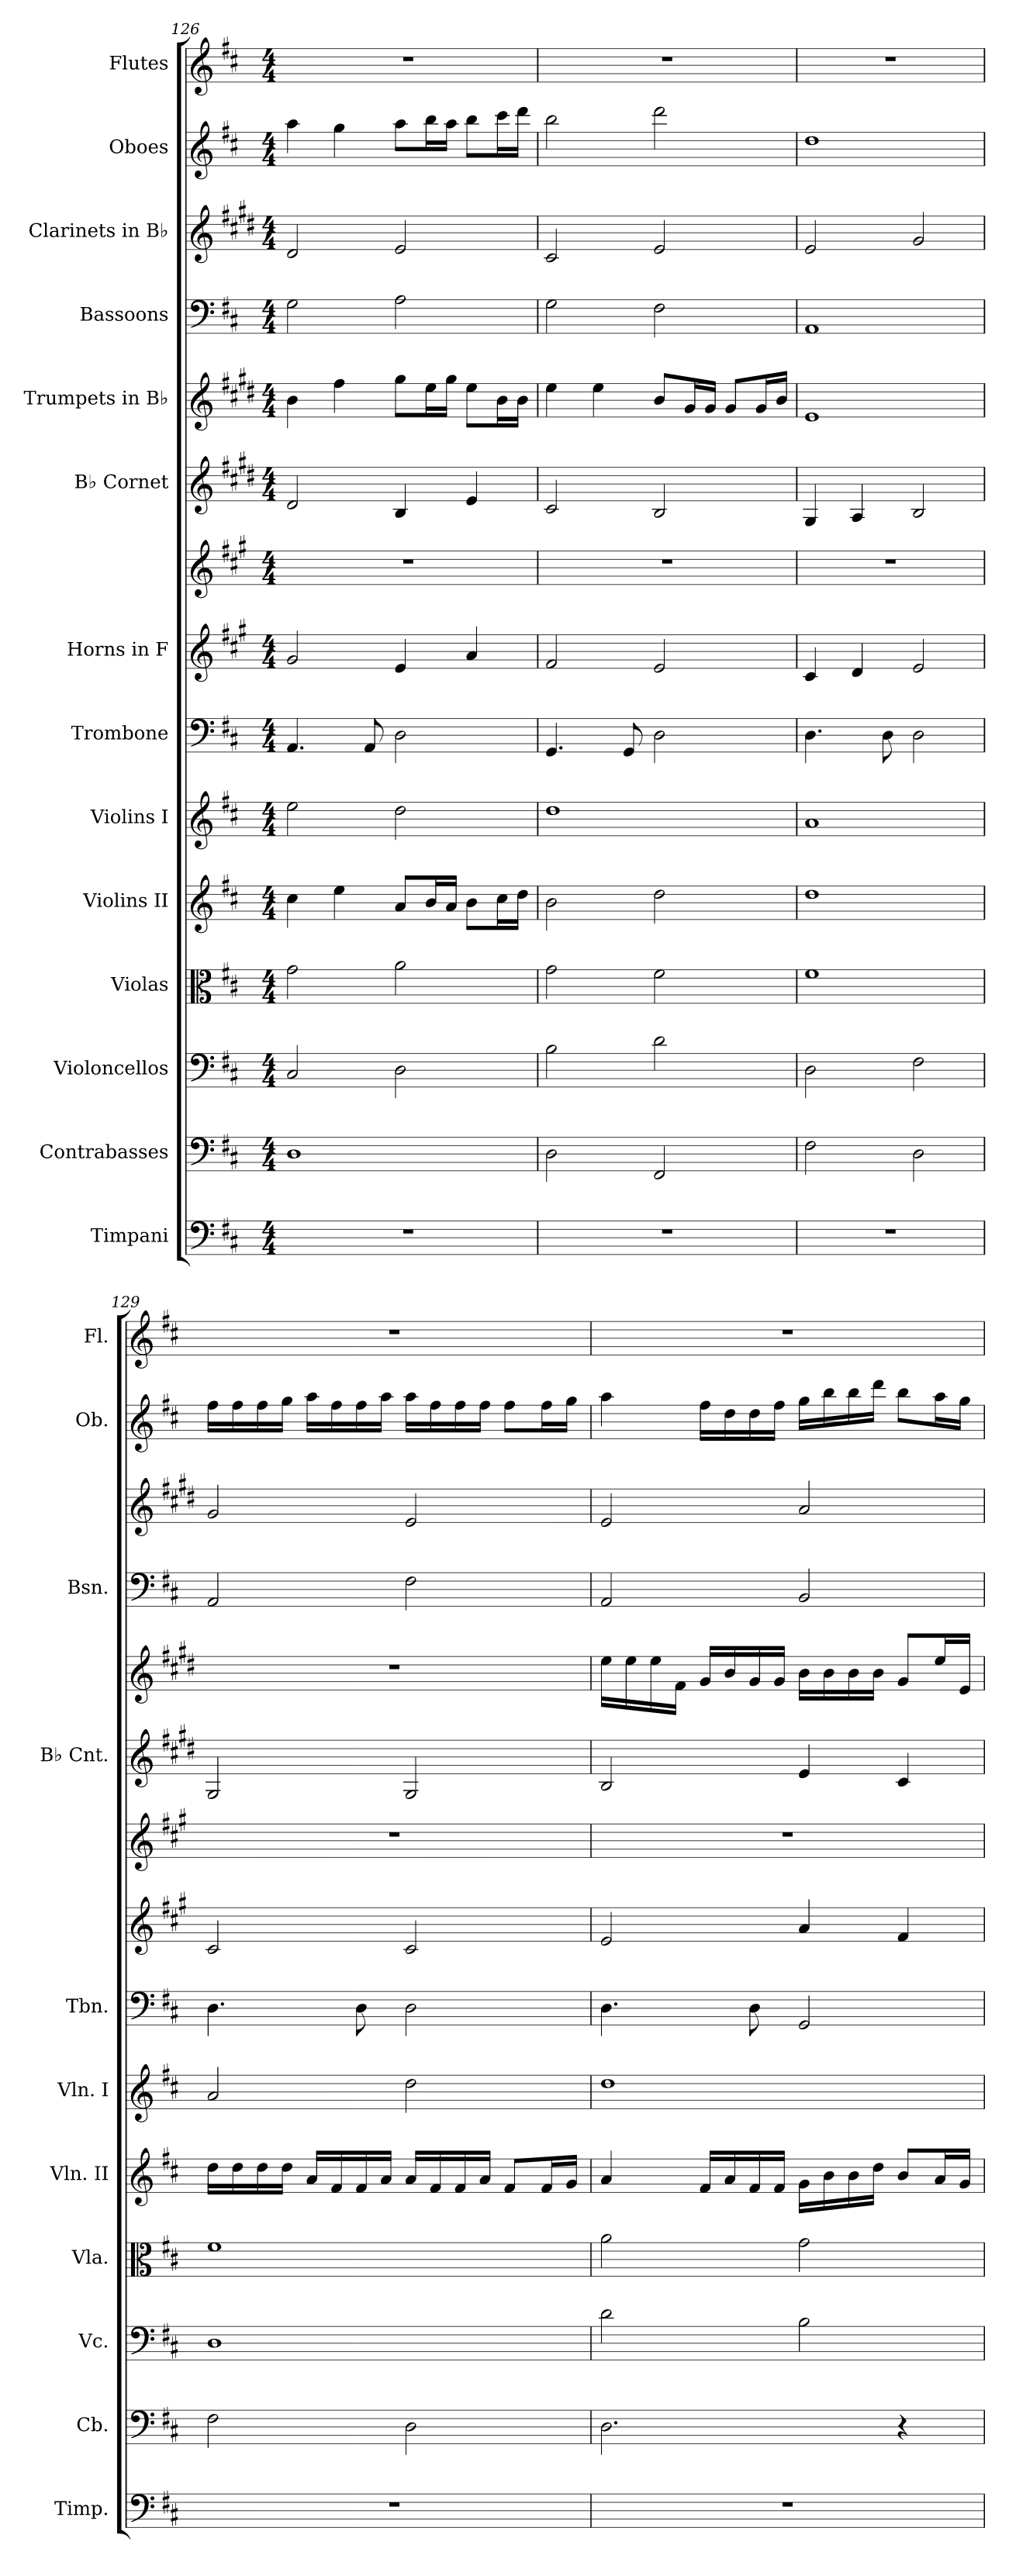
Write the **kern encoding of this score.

**kern	**kern	**kern	**kern	**kern	**kern	**kern	**kern	**kern	**kern	**kern	**kern	**kern	**kern	**kern
*part14	*part13	*part12	*part11	*part10	*part9	*part8	*part7	*part7	*part6	*part5	*part4	*part3	*part2	*part1
*staff15	*staff14	*staff13	*staff12	*staff11	*staff10	*staff9	*staff8	*staff7	*staff6	*staff5	*staff4	*staff3	*staff2	*staff1
*I"Timpani	*I"Contrabasses	*I"Violoncellos	*I"Violas	*I"Violins II	*I"Violins I	*I"Trombone	*I"Horns in F	*	*I"B♭ Cornet	*I"Trumpets in B♭	*I"Bassoons	*I"Clarinets in B♭	*I"Oboes	*I"Flutes
*I'Timp.	*I'Cb.	*I'Vc.	*I'Vla.	*I'Vln. II	*I'Vln. I	*I'Tbn.	*	*	*I'B♭ Cnt.	*	*I'Bsn.	*	*I'Ob.	*I'Fl.
!!LO:PB:g=z
*clefF4	*clefF4	*clefF4	*clefC3	*clefG2	*clefG2	*clefF4	*clefG2	*clefG2	*clefG2	*clefG2	*clefF4	*clefG2	*clefG2	*clefG2
*	*ITrd7c12	*	*	*	*	*	*ITrd4c7	*ITrd4c7	*ITrd1c2	*ITrd1c2	*	*ITrd1c2	*	*
*k[f#c#]	*k[f#c#]	*k[f#c#]	*k[f#c#]	*k[f#c#]	*k[f#c#]	*k[f#c#]	*k[f#c#]	*k[f#c#]	*k[f#c#]	*k[f#c#]	*k[f#c#]	*k[f#c#]	*k[f#c#]	*k[f#c#]
*M4/4	*M4/4	*M4/4	*M4/4	*M4/4	*M4/4	*M4/4	*M4/4	*M4/4	*M4/4	*M4/4	*M4/4	*M4/4	*M4/4	*M4/4
=126	=126	=126	=126	=126	=126	=126	=126	=126	=126	=126	=126	=126	=126	=126
1r	1DD	2C#/	2g\	4cc#\	2ee\	4.AA/	2c#/	1r	2c#/	4a\	2G\	2c#/	4aa\	1r
.	.	.	.	4ee\	.	.	.	.	.	4ee\	.	.	4gg\	.
.	.	.	.	.	.	8AA/	.	.	.	.	.	.	.	.
.	.	2D\	2a\	8a/L	2dd\	2D\	4A/	.	4A/	8ff#\L	2A\	2d/	8aa\L	.
.	.	.	.	16b/L	.	.	.	.	.	16dd\L	.	.	16bb\L	.
.	.	.	.	16a/JJ	.	.	.	.	.	16ff#\JJ	.	.	16aa\JJ	.
.	.	.	.	8b\L	.	.	4d/	.	4d/	8dd\L	.	.	8bb\L	.
.	.	.	.	16cc#\L	.	.	.	.	.	16a\L	.	.	16ccc#\L	.
.	.	.	.	16dd\JJ	.	.	.	.	.	16a\JJ	.	.	16ddd\JJ	.
=127	=127	=127	=127	=127	=127	=127	=127	=127	=127	=127	=127	=127	=127	=127
1r	2DD\	2B\	2g\	2b\	1dd	4.GG/	2B/	1r	2B/	4dd\	2G\	2B/	2bb\	1r
.	.	.	.	.	.	.	.	.	.	4dd\	.	.	.	.
.	.	.	.	.	.	8GG/	.	.	.	.	.	.	.	.
.	2FFF#/	2d\	2f#\	2dd\	.	2D\	2A/	.	2A/	8a/L	2F#\	2d/	2ddd\	.
.	.	.	.	.	.	.	.	.	.	16f#/L	.	.	.	.
.	.	.	.	.	.	.	.	.	.	16f#/JJ	.	.	.	.
.	.	.	.	.	.	.	.	.	.	8f#/L	.	.	.	.
.	.	.	.	.	.	.	.	.	.	16f#/L	.	.	.	.
.	.	.	.	.	.	.	.	.	.	16a/JJ	.	.	.	.
=128	=128	=128	=128	=128	=128	=128	=128	=128	=128	=128	=128	=128	=128	=128
1r	2FF#\	2D\	1f#	1dd	1a	4.D\	4F#/	1r	4F#/	1d	1AA	2d/	1dd	1r
.	.	.	.	.	.	.	4G/	.	4G/	.	.	.	.	.
.	.	.	.	.	.	8D\	.	.	.	.	.	.	.	.
.	2DD\	2F#\	.	.	.	2D\	2A/	.	2A/	.	.	2f#/	.	.
=129	=129	=129	=129	=129	=129	=129	=129	=129	=129	=129	=129	=129	=129	=129
1r	2FF#\	1D	1f#	16dd\LL	2a/	4.D\	2F#/	1r	2F#/	1r	2AA/	2f#/	16ff#\LL	1r
.	.	.	.	16dd\	.	.	.	.	.	.	.	.	16ff#\	.
.	.	.	.	16dd\	.	.	.	.	.	.	.	.	16ff#\	.
.	.	.	.	16dd\JJ	.	.	.	.	.	.	.	.	16gg\JJ	.
.	.	.	.	16a/LL	.	.	.	.	.	.	.	.	16aa\LL	.
.	.	.	.	16f#/	.	.	.	.	.	.	.	.	16ff#\	.
.	.	.	.	16f#/	.	8D\	.	.	.	.	.	.	16ff#\	.
.	.	.	.	16a/JJ	.	.	.	.	.	.	.	.	16aa\JJ	.
.	2DD\	.	.	16a/LL	2dd\	2D\	2F#/	.	2F#/	.	2F#\	2d/	16aa\LL	.
.	.	.	.	16f#/	.	.	.	.	.	.	.	.	16ff#\	.
.	.	.	.	16f#/	.	.	.	.	.	.	.	.	16ff#\	.
.	.	.	.	16a/JJ	.	.	.	.	.	.	.	.	16ff#\JJ	.
.	.	.	.	8f#/L	.	.	.	.	.	.	.	.	8ff#\L	.
.	.	.	.	16f#/L	.	.	.	.	.	.	.	.	16ff#\L	.
.	.	.	.	16g/JJ	.	.	.	.	.	.	.	.	16gg\JJ	.
!!LO:PB:g=z
=130	=130	=130	=130	=130	=130	=130	=130	=130	=130	=130	=130	=130	=130	=130
1r	2.DD\	2d\	2a\	4a/	1dd	4.D\	2A/	1r	2A/	16dd\LL	2AA/	2d/	4aa\	1r
.	.	.	.	.	.	.	.	.	.	16dd\	.	.	.	.
.	.	.	.	.	.	.	.	.	.	16dd\	.	.	.	.
.	.	.	.	.	.	.	.	.	.	16e\JJ	.	.	.	.
.	.	.	.	16f#/LL	.	.	.	.	.	16f#/LL	.	.	16ff#\LL	.
.	.	.	.	16a/	.	.	.	.	.	16a/	.	.	16dd\	.
.	.	.	.	16f#/	.	8D\	.	.	.	16f#/	.	.	16dd\	.
.	.	.	.	16f#/JJ	.	.	.	.	.	16f#/JJ	.	.	16ff#\JJ	.
.	.	2B\	2g\	16g\LL	.	2GG/	4d/	.	4d/	16a\LL	2BB/	2g/	16gg\LL	.
.	.	.	.	16b\	.	.	.	.	.	16a\	.	.	16bb\	.
.	.	.	.	16b\	.	.	.	.	.	16a\	.	.	16bb\	.
.	.	.	.	16dd\JJ	.	.	.	.	.	16a\JJ	.	.	16ddd\JJ	.
.	4r	.	.	8b/L	.	.	4B/	.	4B/	8f#/L	.	.	8bb\L	.
.	.	.	.	16a/L	.	.	.	.	.	16dd/L	.	.	16aa\L	.
.	.	.	.	16g/JJ	.	.	.	.	.	16d/JJ	.	.	16gg\JJ	.
=	=	=	=	=	=	=	=	=	=	=	=	=	=	=
*-	*-	*-	*-	*-	*-	*-	*-	*-	*-	*-	*-	*-	*-	*-
